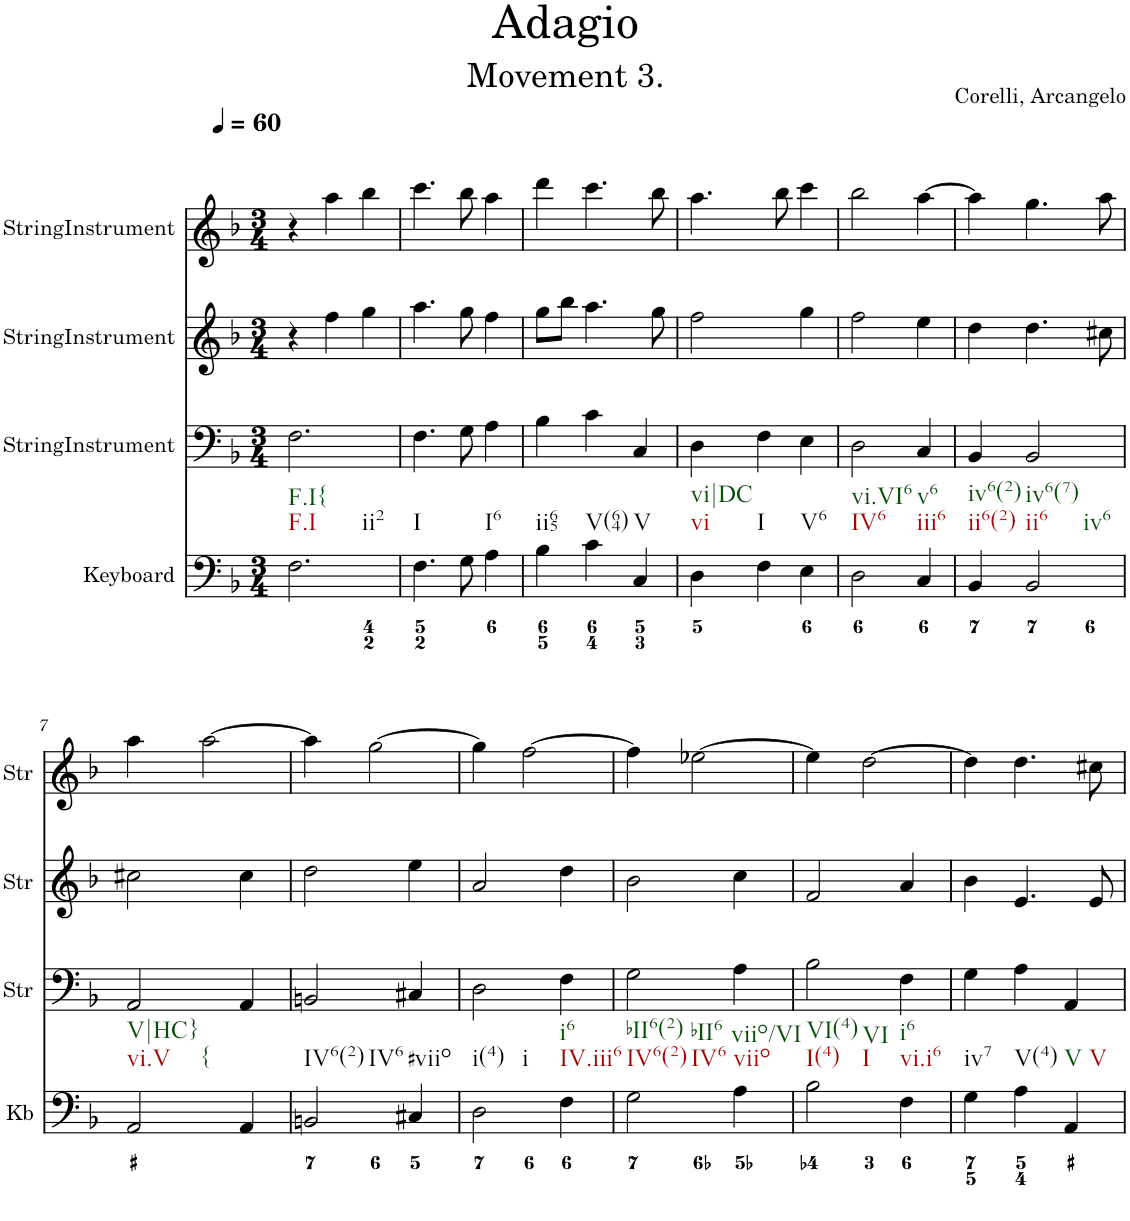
**kern	**kern	**kern	**kern
*part4	*part3	*part2	*part1
*staff4	*staff3	*staff2	*staff1
*I"Keyboard	*I"StringInstrument	*I"StringInstrument	*I"StringInstrument
*I'Kb	*I'Str	*I'Str	*I'Str
*clefF4	*clefF4	*clefG2	*clefG2
*k[b-]	*k[b-]	*k[b-]	*k[b-]
*M3/4	*M3/4	*M3/4	*M3/4
*MM60	*MM60	*MM60	*MM60
=1	=1	=1	=1
!LO:TX:b:t=F.I	!	!	!
!LO:TX:b:t=F.I{	!	!	!
!LO:TX:b:t=ii2	!	!	!
2.F\	2.F\	4r	4r
.	.	4ff\	4aa\
.	.	4gg\	4bb-\
=2	=2	=2	=2
!LO:TX:b:t=I	!	!	!
4.F\	4.F\	4.aa\	4.ccc\
8G\	8G\	8gg\	8bb-\
!LO:TX:b:t=I6	!	!	!
4A\	4A\	4ff\	4aa\
=3	=3	=3	=3
!LO:TX:b:t=ii65	!	!	!
4B-\	4B-\	8gg\L	4ddd\
.	.	8bb-\J	.
!LO:TX:b:t=V(64)	!	!	!
4c\	4c\	4.aa\	4.ccc\
!LO:TX:b:t=V	!	!	!
4C/	4C/	.	.
.	.	8gg\	8bb-\
=4	=4	=4	=4
!LO:TX:b:t=vi	!	!	!
!LO:TX:b:t=vi|DC	!	!	!
4D\	4D\	2ff\	4.aa\
!LO:TX:b:t=I	!	!	!
4F\	4F\	.	.
.	.	.	8bb-\
!LO:TX:b:t=V6	!	!	!
4E\	4E\	4gg\	4ccc\
=5	=5	=5	=5
!LO:TX:b:t=IV6	!	!	!
!LO:TX:b:t=vi.VI6	!	!	!
2D\	2D\	2ff\	2bb-\
!LO:TX:b:t=iii6	!	!	!
!LO:TX:b:t=v6	!	!	!
4C/	4C/	4ee\	[4aa\
=6	=6	=6	=6
!LO:TX:b:t=ii6(2)	!	!	!
!LO:TX:b:t=iv6(2)	!	!	!
4BB-/	4BB-/	4dd\	4aa\]
!LO:TX:b:t=ii6	!	!	!
!LO:TX:b:t=iv6(7)	!	!	!
!LO:TX:b:t=iv6	!	!	!
2BB-/	2BB-/	4.dd\	4.gg\
.	.	8cc#X\	8aa\
!!LO:LB:g=z
=7	=7	=7	=7
!LO:TX:b:t=vi.V	!	!	!
!LO:TX:b:t=V|HC}	!	!	!
!LO:TX:b:t={	!	!	!
2AA/	2AA/	2cc#X\	4aa\
.	.	.	[2aa\
4AA/	4AA/	4cc#\	.
=8	=8	=8	=8
!LO:TX:b:t=IV6(2)	!	!	!
!LO:TX:b:t=IV6	!	!	!
2BBn/	2BBn/	2dd\	4aa\]
.	.	.	[2gg\
!LO:TX:b:t=#viio	!	!	!
4C#X/	4C#X/	4ee\	.
=9	=9	=9	=9
!LO:TX:b:t=i(4)	!	!	!
!LO:TX:b:t=i	!	!	!
2D\	2D\	2a/	4gg\]
.	.	.	[2ff\
!LO:TX:b:t=IV.iii6	!	!	!
!LO:TX:b:t=i6	!	!	!
4F\	4F\	4dd\	.
=10	=10	=10	=10
!LO:TX:b:t=IV6(2)	!	!	!
!LO:TX:b:t=bII6(2)	!	!	!
!LO:TX:b:t=IV6	!	!	!
!LO:TX:b:t=bII6	!	!	!
2G\	2G\	2b-\	4ff\]
.	.	.	[2ee-X\
!LO:TX:b:t=viio	!	!	!
!LO:TX:b:t=viio/VI	!	!	!
4A\	4A\	4cc\	.
=11	=11	=11	=11
!LO:TX:b:t=I(4)	!	!	!
!LO:TX:b:t=VI(4)	!	!	!
!LO:TX:b:t=I	!	!	!
!LO:TX:b:t=VI	!	!	!
2B-\	2B-\	2f/	4ee-\]
.	.	.	[2dd\
!LO:TX:b:t=vi.i6	!	!	!
!LO:TX:b:t=i6	!	!	!
4F\	4F\	4a/	.
=12	=12	=12	=12
!LO:TX:b:t=iv7	!	!	!
4G\	4G\	4b-\	4dd\]
!LO:TX:b:t=V(4)	!	!	!
4A\	4A\	4.e/	4.dd\
!LO:TX:b:t=V	!	!	!
!LO:TX:b:t=V	!	!	!
4AA/	4AA/	.	.
.	.	8e/	8cc#X\
=	=	=	=
*-	*-	*-	*-
